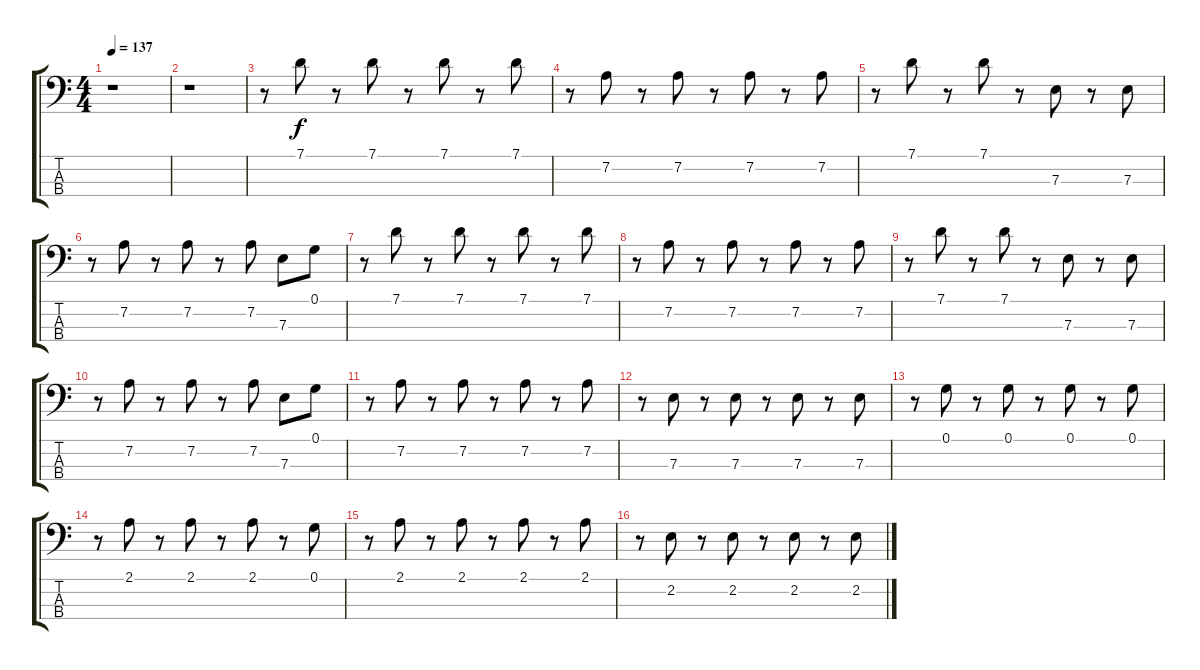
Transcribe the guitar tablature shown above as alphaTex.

\track "" {instrument electricbassfinger}
\staff {score tabs}
\tuning (G2 D2 A1 E1) {hide}
\ts (4 4)
\tempo 137
\clef f4
\ks c
r.1{dy f} |
r.1 |
r.8 7.1.8 r.8 7.1.8 r.8 7.1.8 r.8 7.1.8 |
r.8 7.2.8 r.8 7.2.8 r.8 7.2.8 r.8 7.2.8 |
r.8 7.1.8 r.8 7.1.8 r.8 7.3.8 r.8 7.3.8 |
r.8 7.2.8 r.8 7.2.8 r.8 7.2.8 7.3.8 0.1.8 |
r.8 7.1.8 r.8 7.1.8 r.8 7.1.8 r.8 7.1.8 |
r.8 7.2.8 r.8 7.2.8 r.8 7.2.8 r.8 7.2.8 |
r.8 7.1.8 r.8 7.1.8 r.8 7.3.8 r.8 7.3.8 |
r.8 7.2.8 r.8 7.2.8 r.8 7.2.8 7.3.8 0.1.8 |
r.8 7.2.8 r.8 7.2.8 r.8 7.2.8 r.8 7.2.8 |
r.8 7.3.8 r.8 7.3.8 r.8 7.3.8 r.8 7.3.8 |
r.8 0.1.8 r.8 0.1.8 r.8 0.1.8 r.8 0.1.8 |
r.8 2.1.8 r.8 2.1.8 r.8 2.1.8 r.8 0.1.8 |
r.8 2.1.8 r.8 2.1.8 r.8 2.1.8 r.8 2.1.8 |
r.8 2.2.8 r.8 2.2.8 r.8 2.2.8 r.8 2.2.8
